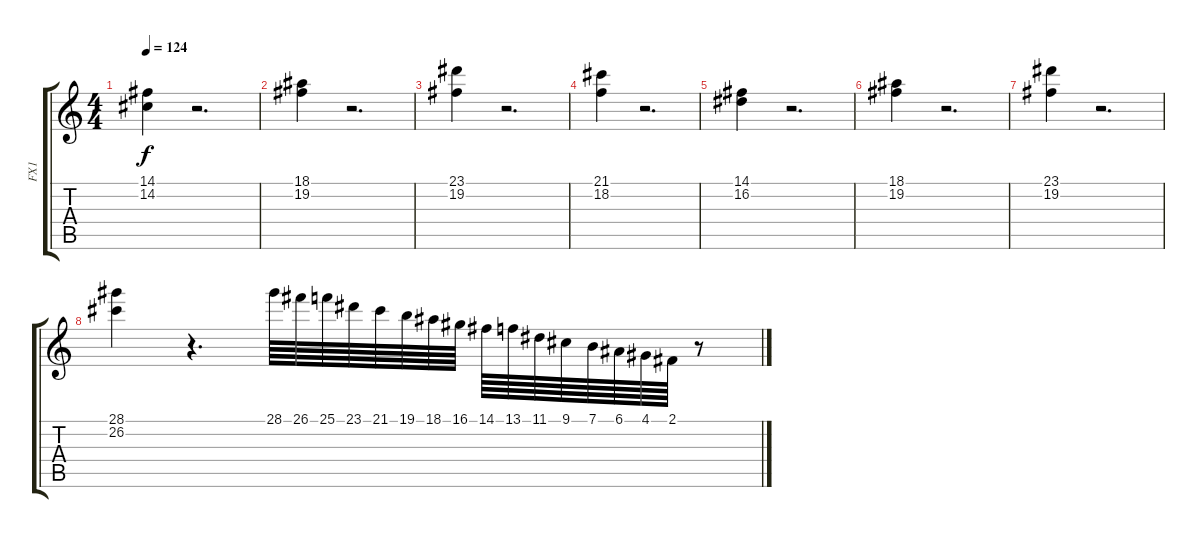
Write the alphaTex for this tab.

\track ("FX1" "FX1") {instrument brightacousticpiano}
\staff {score tabs}
\tuning (E4 B3 G3 D3 A2 E2) {hide}
\ts (4 4)
\tempo 124
\clef g2
\ks c
(14.1 14.2).4{dy f} r.2{d} |
(18.1 19.2).4 r.2{d} |
(23.1 19.2).4 r.2{d} |
(21.1 18.2).4 r.2{d} |
(14.1 16.2).4 r.2{d} |
(18.1 19.2).4 r.2{d} |
(23.1 19.2).4 r.2{d} |
(28.1 26.2).4 r.4{d} 28.1.64 26.1.64 25.1.64 23.1.64 21.1.64 19.1.64 18.1.64 16.1.64 14.1.64 13.1.64 11.1.64 9.1.64 7.1.64 6.1.64 4.1.64 2.1.64 r.8
